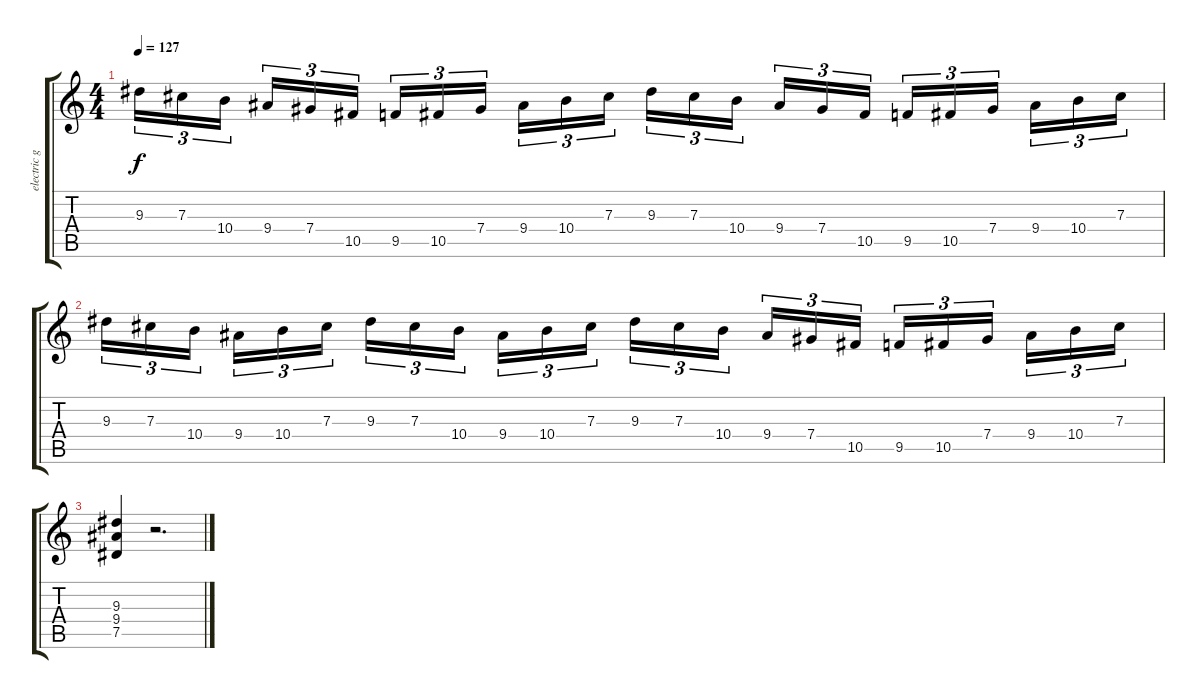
\track ("electric guitar II" "electric g") {instrument distortionguitar}
\staff {score tabs}
\tuning (Eb4 Bb3 Gb3 Db3 Ab2 Eb2) {hide}
\ts (4 4)
\tempo 127
\clef g2
\ks c
9.3.16{tu (3 2) dy f} 7.3.16{tu (3 2)} 10.4.16{tu (3 2)} 9.4.16{tu (3 2)} 7.4.16{tu (3 2)} 10.5.16{tu (3 2)} 9.5.16{tu (3 2)} 10.5.16{tu (3 2)} 7.4.16{tu (3 2)} 9.4.16{tu (3 2)} 10.4.16{tu (3 2)} 7.3.16{tu (3 2)} 9.3.16{tu (3 2)} 7.3.16{tu (3 2)} 10.4.16{tu (3 2)} 9.4.16{tu (3 2)} 7.4.16{tu (3 2)} 10.5.16{tu (3 2)} 9.5.16{tu (3 2)} 10.5.16{tu (3 2)} 7.4.16{tu (3 2)} 9.4.16{tu (3 2)} 10.4.16{tu (3 2)} 7.3.16{tu (3 2)} |
9.3.16{tu (3 2)} 7.3.16{tu (3 2)} 10.4.16{tu (3 2)} 9.4.16{tu (3 2)} 10.4.16{tu (3 2)} 7.3.16{tu (3 2)} 9.3.16{tu (3 2)} 7.3.16{tu (3 2)} 10.4.16{tu (3 2)} 9.4.16{tu (3 2)} 10.4.16{tu (3 2)} 7.3.16{tu (3 2)} 9.3.16{tu (3 2)} 7.3.16{tu (3 2)} 10.4.16{tu (3 2)} 9.4.16{tu (3 2)} 7.4.16{tu (3 2)} 10.5.16{tu (3 2)} 9.5.16{tu (3 2)} 10.5.16{tu (3 2)} 7.4.16{tu (3 2)} 9.4.16{tu (3 2)} 10.4.16{tu (3 2)} 7.3.16{tu (3 2)} |
(9.3 9.4 7.5).4 r.2{d}
